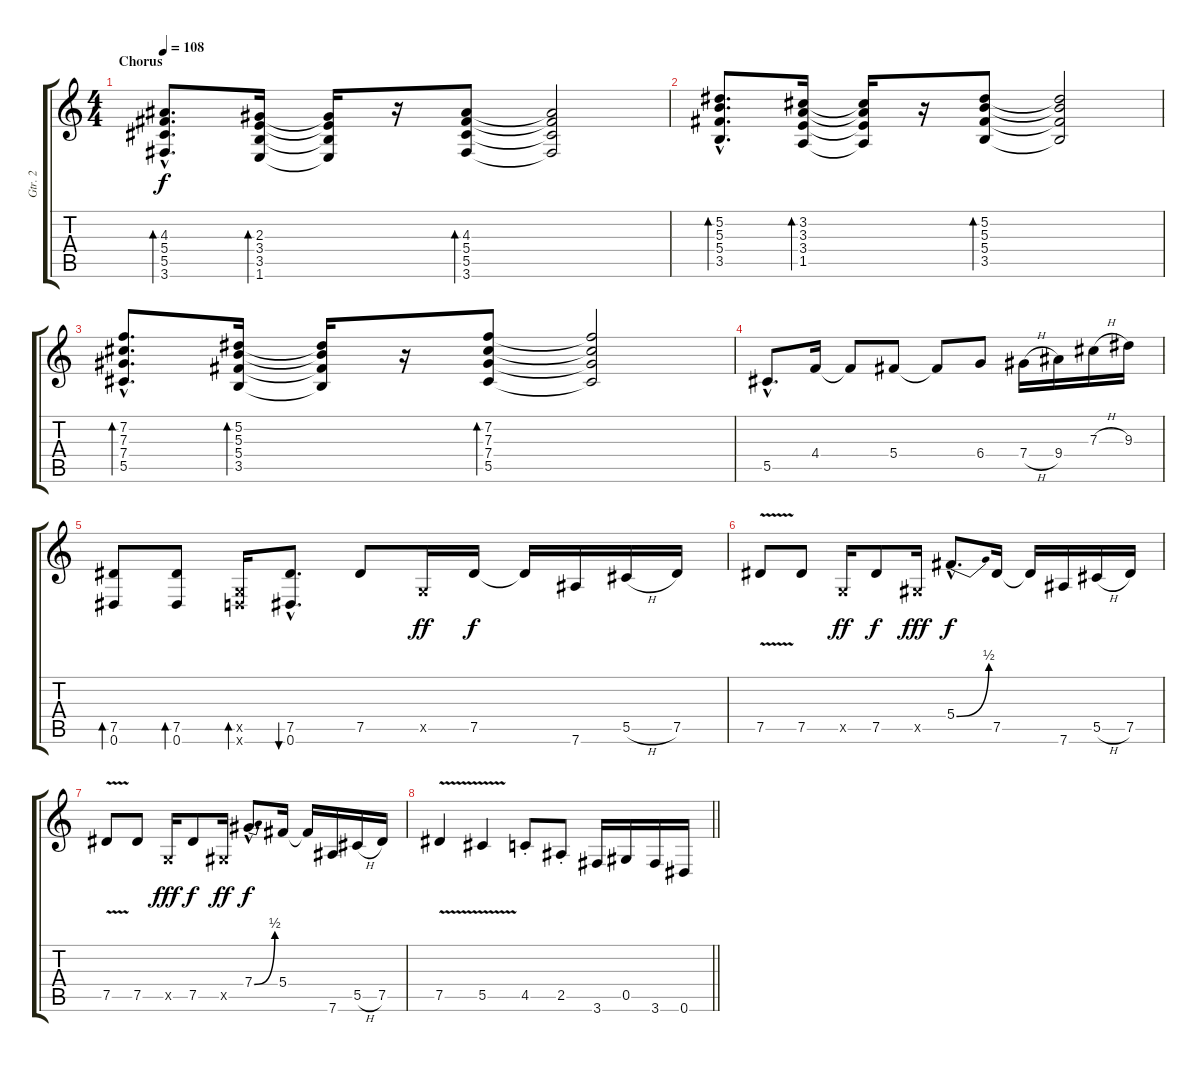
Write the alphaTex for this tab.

\track ("Gtr. 2" "Gtr. 2") {instrument distortionguitar}
\staff {score tabs}
\tuning (Eb4 Bb3 Gb3 Db3 Ab2 Eb2) {hide}
\ts (4 4)
\section ("" "Chorus")
\tempo 108
\clef g2
\ks c
(4.3{hac} 5.4{hac} 5.5{hac} 3.6{hac}).8{d bd 60 dy f} (2.3 3.4 3.5 1.6).16{bd 60} (2.3{t} 3.4{t} 3.5{t} 1.6{t}).16 r.16 (4.3 5.4 5.5 3.6).8{bd 60} (4.3{t} 5.4{t} 5.5{t} 3.6{t}).2 |
(5.2{hac} 5.3{hac} 5.4{hac} 3.5{hac}).8{d bd 60} (3.2 3.3 3.4 1.5).16{bd 60} (3.2{t} 3.3{t} 3.4{t} 1.5{t}).16 r.16 (5.2 5.3 5.4 3.5).8{bd 60} (5.2{t} 5.3{t} 5.4{t} 3.5{t}).2 |
(7.2{hac} 7.3{hac} 7.4{hac} 5.5{hac}).8{d bd 60} (5.2 5.3 5.4 3.5).16{bd 60} (5.2{t} 5.3{t} 5.4{t} 3.5{t}).16 r.16 (7.2 7.3 7.4 5.5).8{bd 60} (7.2{t} 7.3{t} 7.4{t} 5.5{t}).2 |
5.5{hac}.8{d} 4.4.16 4.4{t}.8 5.4.8 5.4{t}.8 6.4.8 7.4{h}.16 9.4.16 7.3{h}.16 9.3.16 |
(7.5 0.6).8{bd 60} (7.5 0.6).8{bd 60} (-1.5{x} -1.6{x}).16{bd 60} (7.5{hac} 0.6{hac}).8{d bu 60} 7.5.8 -1.5{x}.16{dy ff} 7.5.16{dy f} 7.5{t}.16 7.6.16 5.5{h}.16 7.5.16 |
7.5{v}.8 7.5.8 -1.5{x}.16{dy ff} 7.5.8{dy f} 0.5{x}.16{dy fff} 5.4{be (bend 0 0 60 2) hac}.8{d dy f} 7.5.16 7.5{t}.16 7.6.16 5.5{h}.16 7.5.16 |
7.5{v}.8 7.5.8 -1.5{x}.16{dy fff} 7.5.8{dy f} 0.5{x}.16{dy ff} 7.4{be (bend 0 0 60 2) hac}.8{d dy f} 5.4.16 5.4{t}.16 7.6.16 5.5{h}.16 7.5.16 |
\barLineRight lightlight
7.5{v}.4 5.5{v}.4 4.5{st}.8 2.5{st}.8 3.6.16 0.5.16 3.6.16 0.6.16
